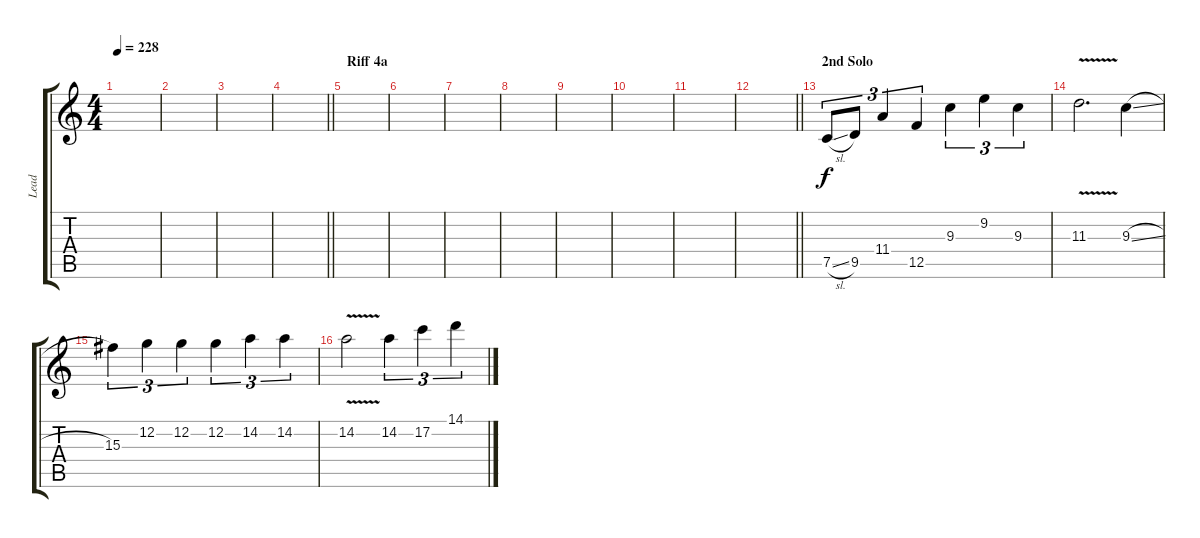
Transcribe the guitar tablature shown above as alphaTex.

\track ("Lead" "Lead") {instrument overdrivenguitar}
\staff {score tabs}
\tuning (C4 G3 Eb3 Bb2 F2 C2) {hide}
\ts (4 4)
\tempo 228
\clef g2
\ks c
|
|
|
\barLineRight lightlight
|
\section ("" "Riff 4a")
|
|
|
|
|
|
|
\barLineRight lightlight
|
\section ("" "2nd Solo")
7.5{sl}.8{tu (3 2)} 9.5.8{tu (3 2)} 11.4.4{tu (3 2)} 12.5.4{tu (3 2)} 9.3.4{tu (3 2)} 9.2.4{tu (3 2)} 9.3.4{tu (3 2)} |
11.3{v}.2{d} 9.3{sl}.4 |
15.3.4{tu (3 2)} 12.2.4{tu (3 2)} 12.2.4{tu (3 2)} 12.2.4{tu (3 2)} 14.2.4{tu (3 2)} 14.2.4{tu (3 2)} |
14.2{v}.2 14.2.4{tu (3 2)} 17.2.4{tu (3 2)} 14.1.4{tu (3 2)}
